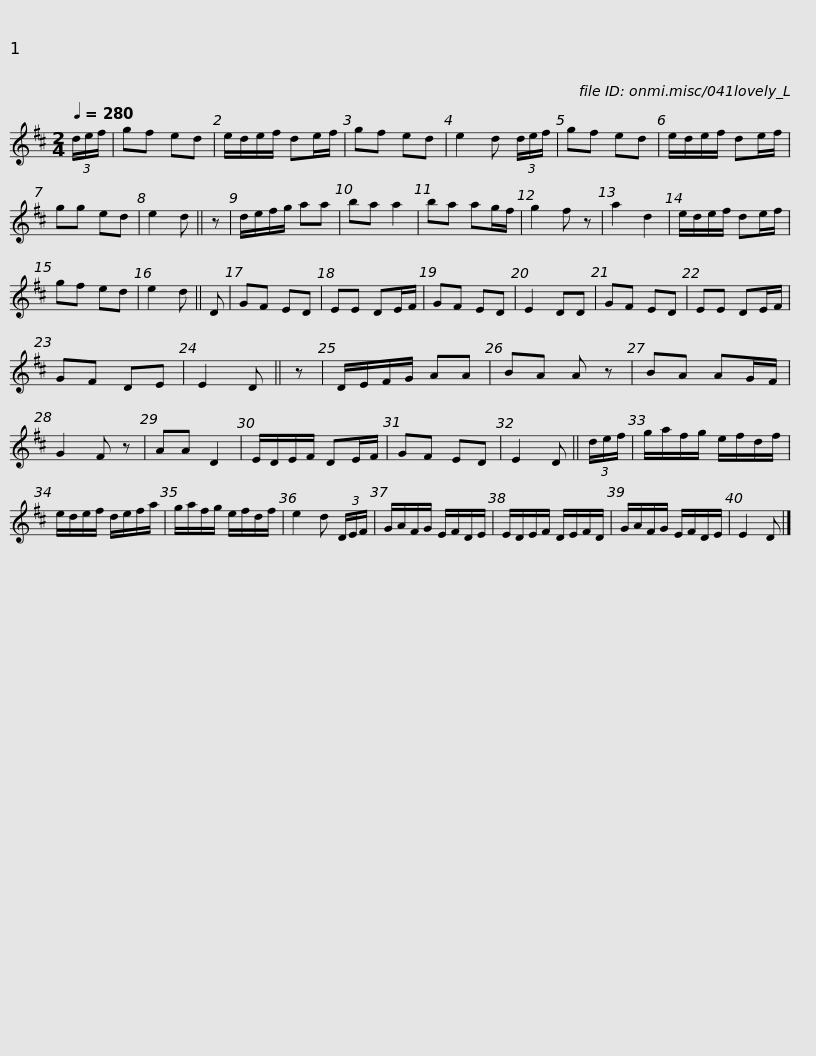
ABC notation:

X:1
L:1/8
Q:1/4=280
M:2/4
I:linebreak $
K:D
V:1 treble
V:1
 (3d/e/f/ | gf ed | e/d/e/f/ de/f/ | gf ed | e2 d (3d/e/f/ | %5
 gf ed | e/d/e/f/ de/f/ | gg ed | e2 d || z |$ %10
 d/e/f/g/ aa | ba a2 | ba ag/f/ | g2 f z | a2 d2 | %15
 e/d/e/f/ de/f/ | gf ed | e2 d || D | GF ED |$ %20
 EE DE/F/ | GF ED | E2 DD | GF ED | EE DE/F/ | %25
 GF DE | E2 D || z | D/E/F/G/ AA | BA A z | %30
 BA AG/F/ |$ G2 F z | AA D2 | E/D/E/F/ DE/F/ | GF ED | %35
 E2 D || (3d/e/f/ | g/a/f/g/ e/f/d/f/ | e/d/e/f/ d/e/f/a/ |$ g/a/f/g/ e/f/d/f/ | %40
 e2 d (3D/E/F/ | G/A/F/G/ E/F/D/E/ | E/D/E/F/ D/E/F/D/ | G/A/F/G/ E/F/D/E/ | E2 D |] %45
